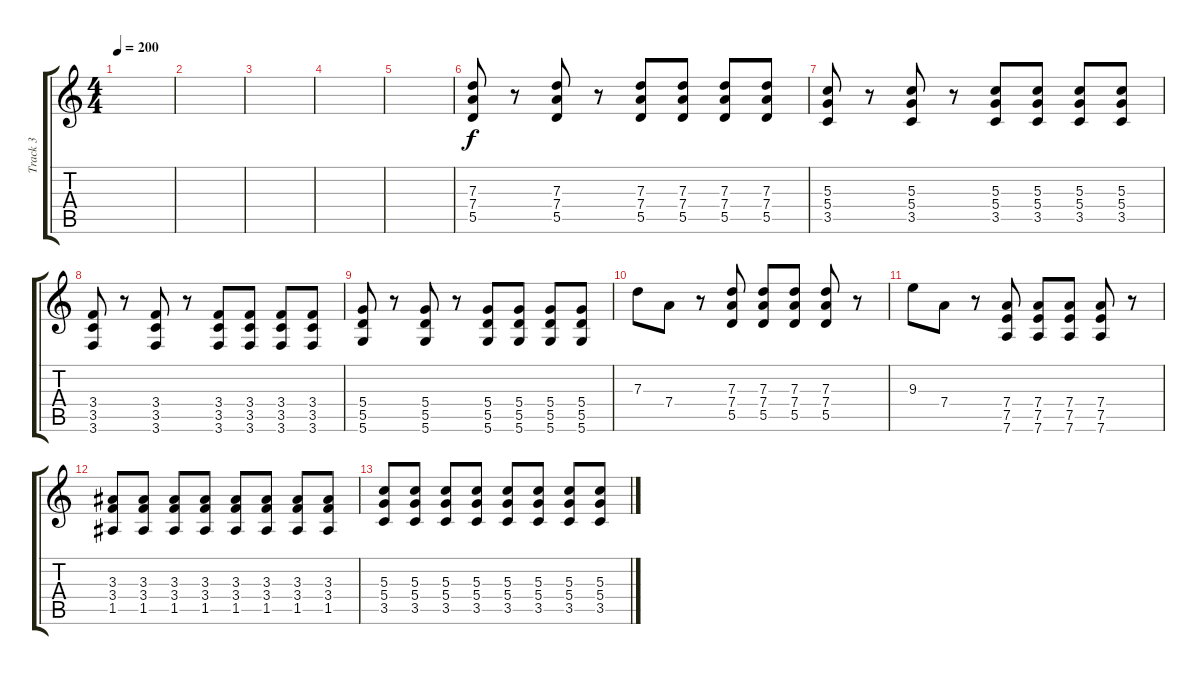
\track ("Track 3" "Track 3") {instrument distortionguitar}
\staff {score tabs}
\tuning (E4 B3 G3 D3 A2 D2) {hide}
\ts (4 4)
\tempo 200
\clef g2
\ks c
|
|
|
|
|
(7.3 7.4 5.5).8 r.8 (7.3 7.4 5.5).8 r.8 (7.3 7.4 5.5).8 (7.3 7.4 5.5).8 (7.3 7.4 5.5).8 (7.3 7.4 5.5).8 |
(5.3 5.4 3.5).8 r.8 (5.3 5.4 3.5).8 r.8 (5.3 5.4 3.5).8 (5.3 5.4 3.5).8 (5.3 5.4 3.5).8 (5.3 5.4 3.5).8 |
(3.4 3.5 3.6).8 r.8 (3.4 3.5 3.6).8 r.8 (3.4 3.5 3.6).8 (3.4 3.5 3.6).8 (3.4 3.5 3.6).8 (3.4 3.5 3.6).8 |
(5.4 5.5 5.6).8 r.8 (5.4 5.5 5.6).8 r.8 (5.4 5.5 5.6).8 (5.4 5.5 5.6).8 (5.4 5.5 5.6).8 (5.4 5.5 5.6).8 |
7.3.8 7.4.8 r.8 (7.3 7.4 5.5).8 (7.3 7.4 5.5).8 (7.3 7.4 5.5).8 (7.3 7.4 5.5).8 r.8 |
9.3.8 7.4.8 r.8 (7.4 7.5 7.6).8 (7.4 7.5 7.6).8 (7.4 7.5 7.6).8 (7.4 7.5 7.6).8 r.8 |
(3.3 3.4 1.5).8 (3.3 3.4 1.5).8 (3.3 3.4 1.5).8 (3.3 3.4 1.5).8 (3.3 3.4 1.5).8 (3.3 3.4 1.5).8 (3.3 3.4 1.5).8 (3.3 3.4 1.5).8 |
(5.3 5.4 3.5).8 (5.3 5.4 3.5).8 (5.3 5.4 3.5).8 (5.3 5.4 3.5).8 (5.3 5.4 3.5).8 (5.3 5.4 3.5).8 (5.3 5.4 3.5).8 (5.3 5.4 3.5).8
